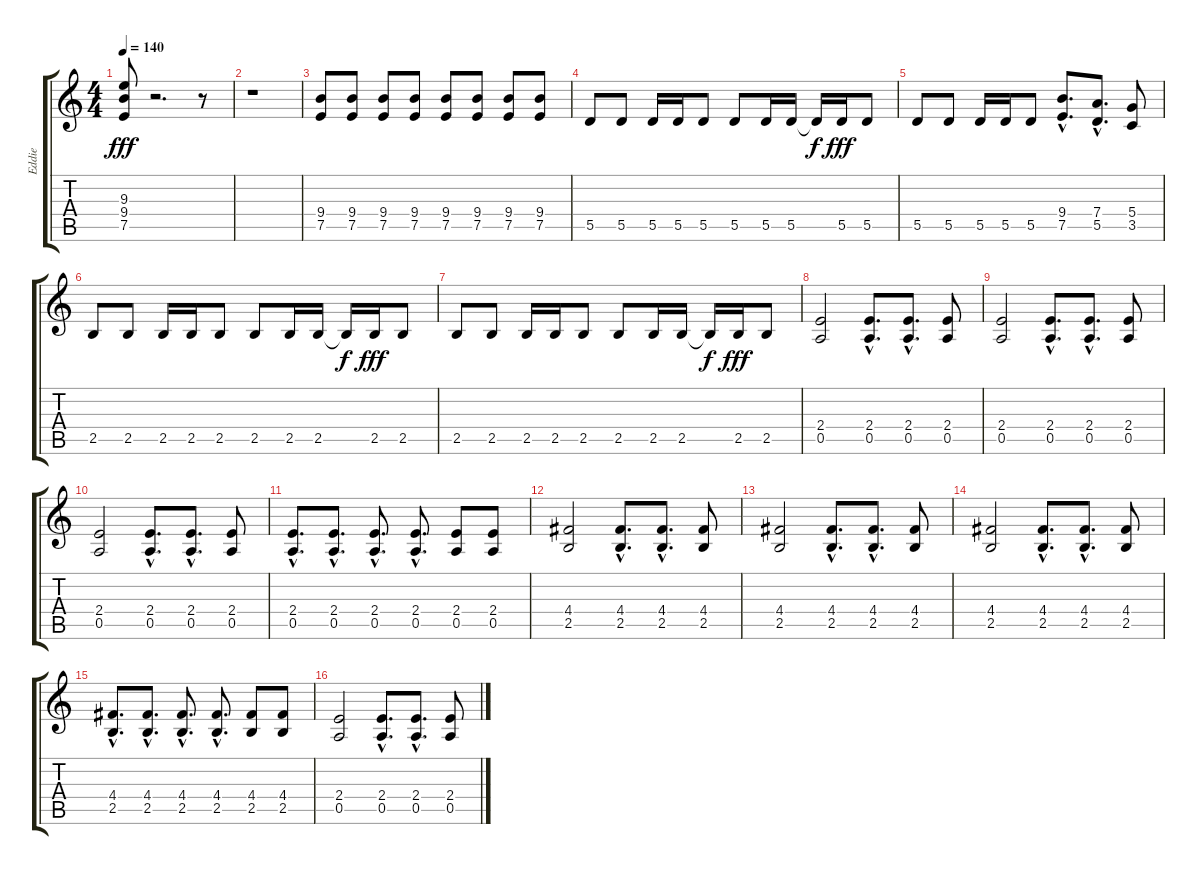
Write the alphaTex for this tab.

\track ("Eddie" "Eddie") {instrument distortionguitar}
\staff {score tabs}
\tuning (E4 B3 G3 D3 A2 E2) {hide}
\ts (4 4)
\tempo 140
\clef g2
\ks c
(9.3 9.4 7.5).8{dy fff} r.2{d} r.8 |
r.1 |
(9.4 7.5).8 (9.4 7.5).8 (9.4 7.5).8 (9.4 7.5).8 (9.4 7.5).8 (9.4 7.5).8 (9.4 7.5).8 (9.4 7.5).8 |
5.5.8 5.5.8 5.5.16 5.5.16 5.5.8 5.5.8 5.5.16 5.5.16 5.5{t}.16{dy f} 5.5.16{dy fff} 5.5.8 |
5.5.8 5.5.8 5.5.16 5.5.16 5.5.8 (9.4{hac} 7.5{hac}).8{d} (7.4{hac} 5.5{hac}).8{d} (5.4 3.5).8 |
2.5.8 2.5.8 2.5.16 2.5.16 2.5.8 2.5.8 2.5.16 2.5.16 2.5{t}.16{dy f} 2.5.16{dy fff} 2.5.8 |
2.5.8 2.5.8 2.5.16 2.5.16 2.5.8 2.5.8 2.5.16 2.5.16 2.5{t}.16{dy f} 2.5.16{dy fff} 2.5.8 |
(2.4 0.5).2 (2.4{hac} 0.5{hac}).8{d} (2.4{hac} 0.5{hac}).8{d} (2.4 0.5).8 |
(2.4 0.5).2 (2.4{hac} 0.5{hac}).8{d} (2.4{hac} 0.5{hac}).8{d} (2.4 0.5).8 |
(2.4 0.5).2 (2.4{hac} 0.5{hac}).8{d} (2.4{hac} 0.5{hac}).8{d} (2.4 0.5).8 |
(2.4{hac} 0.5{hac}).8{d} (2.4{hac} 0.5{hac}).8{d} (2.4{hac} 0.5{hac}).8{d} (2.4{hac} 0.5{hac}).8{d} (2.4 0.5).8 (2.4 0.5).8 |
(4.4 2.5).2 (4.4{hac} 2.5{hac}).8{d} (4.4{hac} 2.5{hac}).8{d} (4.4 2.5).8 |
(4.4 2.5).2 (4.4{hac} 2.5{hac}).8{d} (4.4{hac} 2.5{hac}).8{d} (4.4 2.5).8 |
(4.4 2.5).2 (4.4{hac} 2.5{hac}).8{d} (4.4{hac} 2.5{hac}).8{d} (4.4 2.5).8 |
(4.4{hac} 2.5{hac}).8{d} (4.4{hac} 2.5{hac}).8{d} (4.4{hac} 2.5{hac}).8{d} (4.4{hac} 2.5{hac}).8{d} (4.4 2.5).8 (4.4 2.5).8 |
(2.4 0.5).2 (2.4{hac} 0.5{hac}).8{d} (2.4{hac} 0.5{hac}).8{d} (2.4 0.5).8
